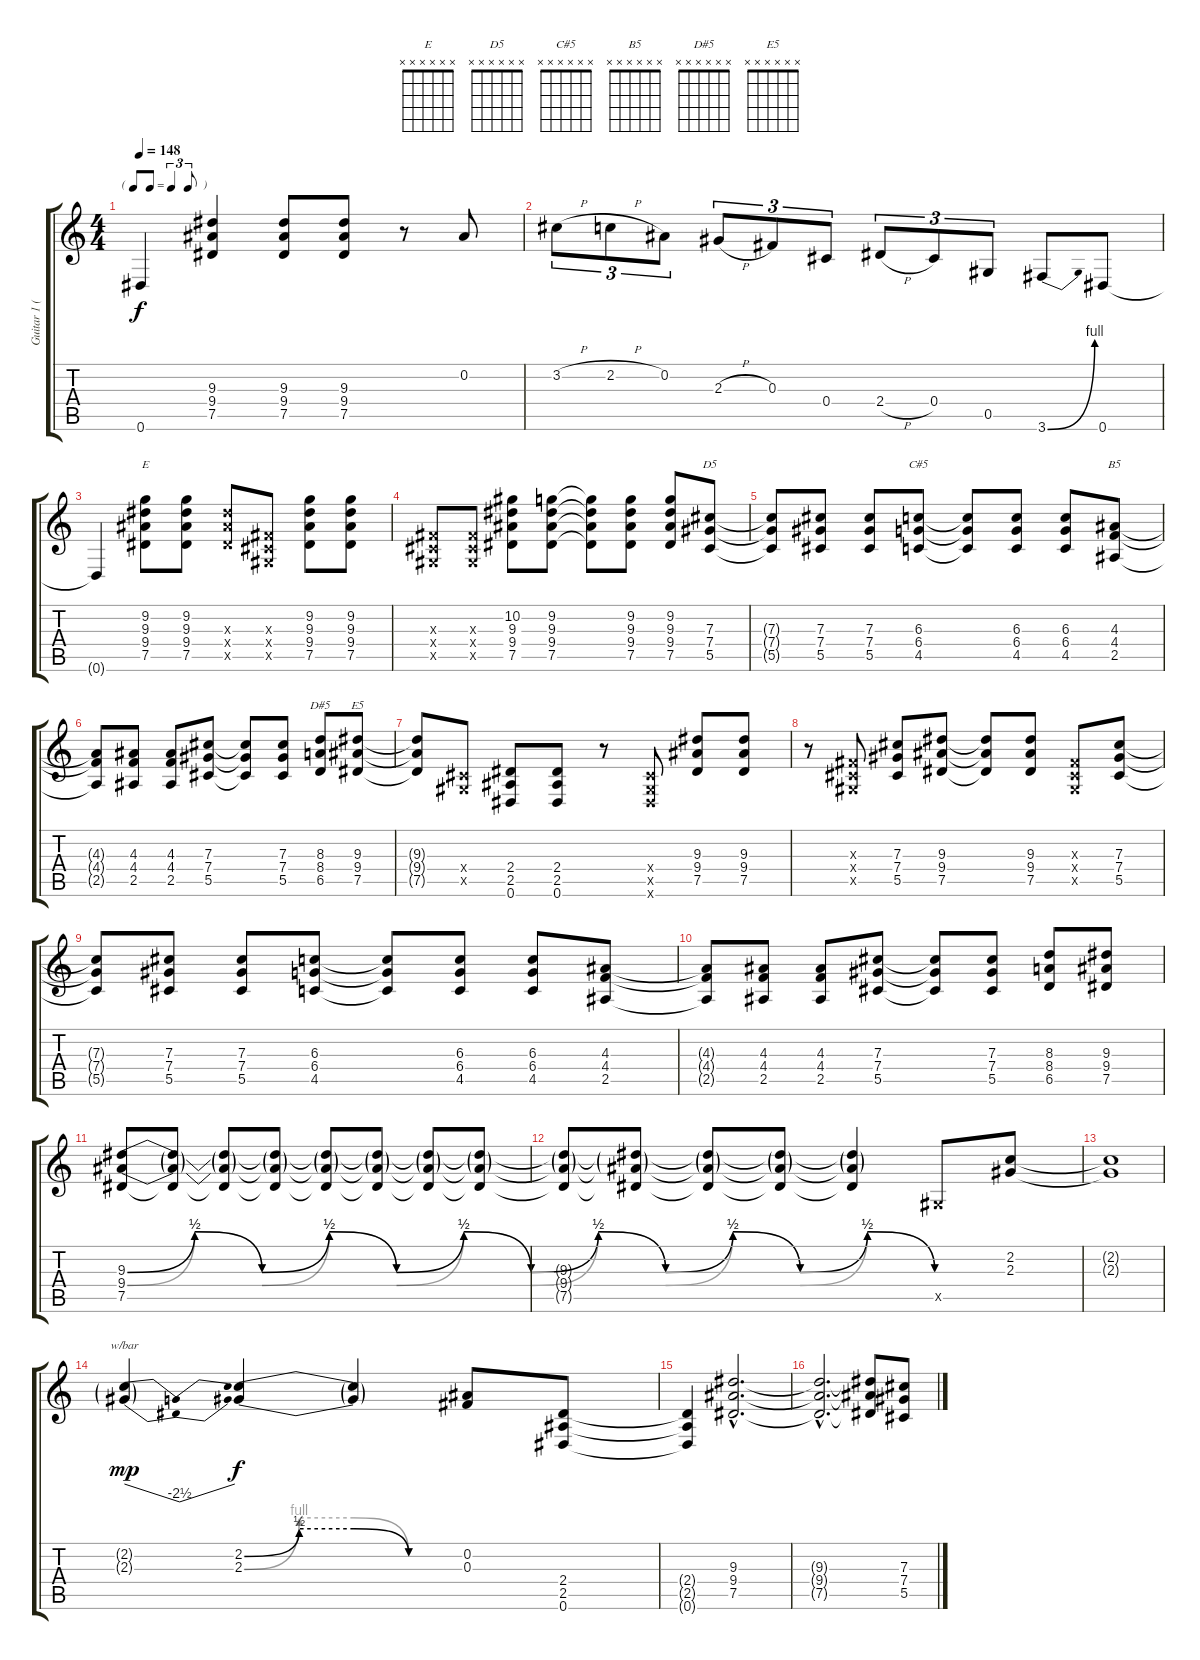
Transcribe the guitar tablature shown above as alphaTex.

\track ("Guitar 1 (Slash)" "Guitar 1 (") {instrument overdrivenguitar}
\staff {score tabs}
\tuning (Eb4 Bb3 Gb3 Db3 Ab2 Eb2) {hide}
\chord ("E" x x x x x x) {firstfret 0}
\chord ("D5" x x x x x x) {firstfret 0}
\chord ("C#5" x x x x x x) {firstfret 0}
\chord ("B5" x x x x x x) {firstfret 0}
\chord ("D#5" x x x x x x) {firstfret 0}
\chord ("E5" x x x x x x) {firstfret 0}
\ts (4 4)
\tf triplet8th
\tempo 148
\clef g2
\ks c
0.6{t}.4{dy f} (9.3 9.4 7.5).4 (9.3 9.4 7.5).8 (9.3 9.4 7.5).8 r.8 0.2.8 |
3.2{h}.8{tu (3 2)} 2.2{h}.8{tu (3 2)} 0.2.8{tu (3 2)} 2.3{h}.8{tu (3 2)} 0.3.8{tu (3 2)} 0.4.8{tu (3 2)} 2.4{h}.8{tu (3 2)} 0.4.8{tu (3 2)} 0.5.8{tu (3 2)} 3.6{be (bend 0 0 60 4)}.8 0.6.8 |
0.6{t}.4 (9.2 9.3 9.4 7.5).8{ch "E"} (9.2 9.3 9.4 7.5).8 (9.3{x} 9.4{x} 7.5{x}).8 (0.3{x} 0.4{x} 0.5{x}).8 (9.2 9.3 9.4 7.5).8 (9.2 9.3 9.4 7.5).8 |
(0.3{x} 0.4{x} 0.5{x}).8 (0.3{x} 0.4{x} 0.5{x}).8 (10.2 9.3 9.4 7.5).8 (9.2 9.3 9.4 7.5).8 (9.2{t} 9.3{t} 9.4{t} 7.5{t}).8 (9.2 9.3 9.4 7.5).8 (9.2 9.3 9.4 7.5).8 (7.3 7.4 5.5).8{ch "D5"} |
(7.3{t} 7.4{t} 5.5{t}).8 (7.3 7.4 5.5).8 (7.3 7.4 5.5).8 (6.3 6.4 4.5).8{ch "C#5"} (6.3{t} 6.4{t} 4.5{t}).8 (6.3 6.4 4.5).8 (6.3 6.4 4.5).8 (4.3 4.4 2.5).8{ch "B5"} |
(4.3{t} 4.4{t} 2.5{t}).8 (4.3 4.4 2.5).8 (4.3 4.4 2.5).8 (7.3 7.4 5.5).8 (7.3{t} 7.4{t} 5.5{t}).8 (7.3 7.4 5.5).8 (8.3 8.4 6.5).8{ch "D#5"} (9.3 9.4 7.5).8{ch "E5"} |
(9.3{t} 9.4{t} 7.5{t}).8 (0.4{x} 0.5{x}).8 (2.4 2.5 0.6).8 (2.4 2.5 0.6).8 r.8 (0.4{x} 0.5{x} 0.6{x}).8 (9.3 9.4 7.5).8 (9.3 9.4 7.5).8 |
r.8 (0.3{x} 0.4{x} 0.5{x}).8 (7.3 7.4 5.5).8 (9.3 9.4 7.5).8 (9.3{t} 9.4{t} 7.5{t}).8 (9.3 9.4 7.5).8 (0.3{x} 0.4{x} 0.5{x}).8 (7.3 7.4 5.5).8 |
(7.3{t} 7.4{t} 5.5{t}).8 (7.3 7.4 5.5).8 (7.3 7.4 5.5).8 (6.3 6.4 4.5).8 (6.3{t} 6.4{t} 4.5{t}).8 (6.3 6.4 4.5).8 (6.3 6.4 4.5).8 (4.3 4.4 2.5).8 |
(4.3{t} 4.4{t} 2.5{t}).8 (4.3 4.4 2.5).8 (4.3 4.4 2.5).8 (7.3 7.4 5.5).8 (7.3{t} 7.4{t} 5.5{t}).8 (7.3 7.4 5.5).8 (8.3 8.4 6.5).8 (9.3 9.4 7.5).8 |
(9.3{be (custom 0 0 5 2 10 0 15 2 20 0 25 2 30 0 35 2 40 0 45 2 50 0 55 2 60 0)} 9.4{be (custom 0 0 5 2 10 0 15 2 20 0 25 2 30 0 35 2 40 0 45 2 50 0 55 2 60 0)} 7.5).8 (9.3{t} 9.4{t} 7.5{t}).8 (9.3{t} 9.4{t} 7.5{t}).8 (9.3{t} 9.4{t} 7.5{t}).8 (9.3{t} 9.4{t} 7.5{t}).8 (9.3{t} 9.4{t} 7.5{t}).8 (9.3{t} 9.4{t} 7.5{t}).8 (9.3{t} 9.4{t} 7.5{t}).8 |
(9.3{t} 9.4{t} 7.5{t}).8 (9.3{t} 9.4{t} 7.5{t}).8 (9.3{t} 9.4{t} 7.5{t}).8 (9.3{t} 9.4{t} 7.5{t}).8 (9.3{t} 9.4{t} 7.5{t}).4 0.5{x}.8 (2.2 2.3).8 |
(2.2{t} 2.3{t}).1 |
(2.2{g} 2.3{g}).4{tbe (dip default 0 0 30 -10 60 0) dy mp} (2.2{be (custom 0 0 15 2 30 2 45 0 60 0)} 2.3{be (custom 0 0 15 4 30 4 45 0 60 0)}).4{dy f} (2.2{t} 2.3{t}).4 (0.2 0.3).8 (2.4 2.5 0.6).8 |
(2.4{t} 2.5{t} 0.6{t}).4 (9.3{hac} 9.4{hac} 7.5{hac}).2{d} |
(9.3{hac t} 9.4{hac t} 7.5{hac t}).2{d} (9.3{t} 9.4{t} 7.5{t}).8 (7.3 7.4 5.5).8
